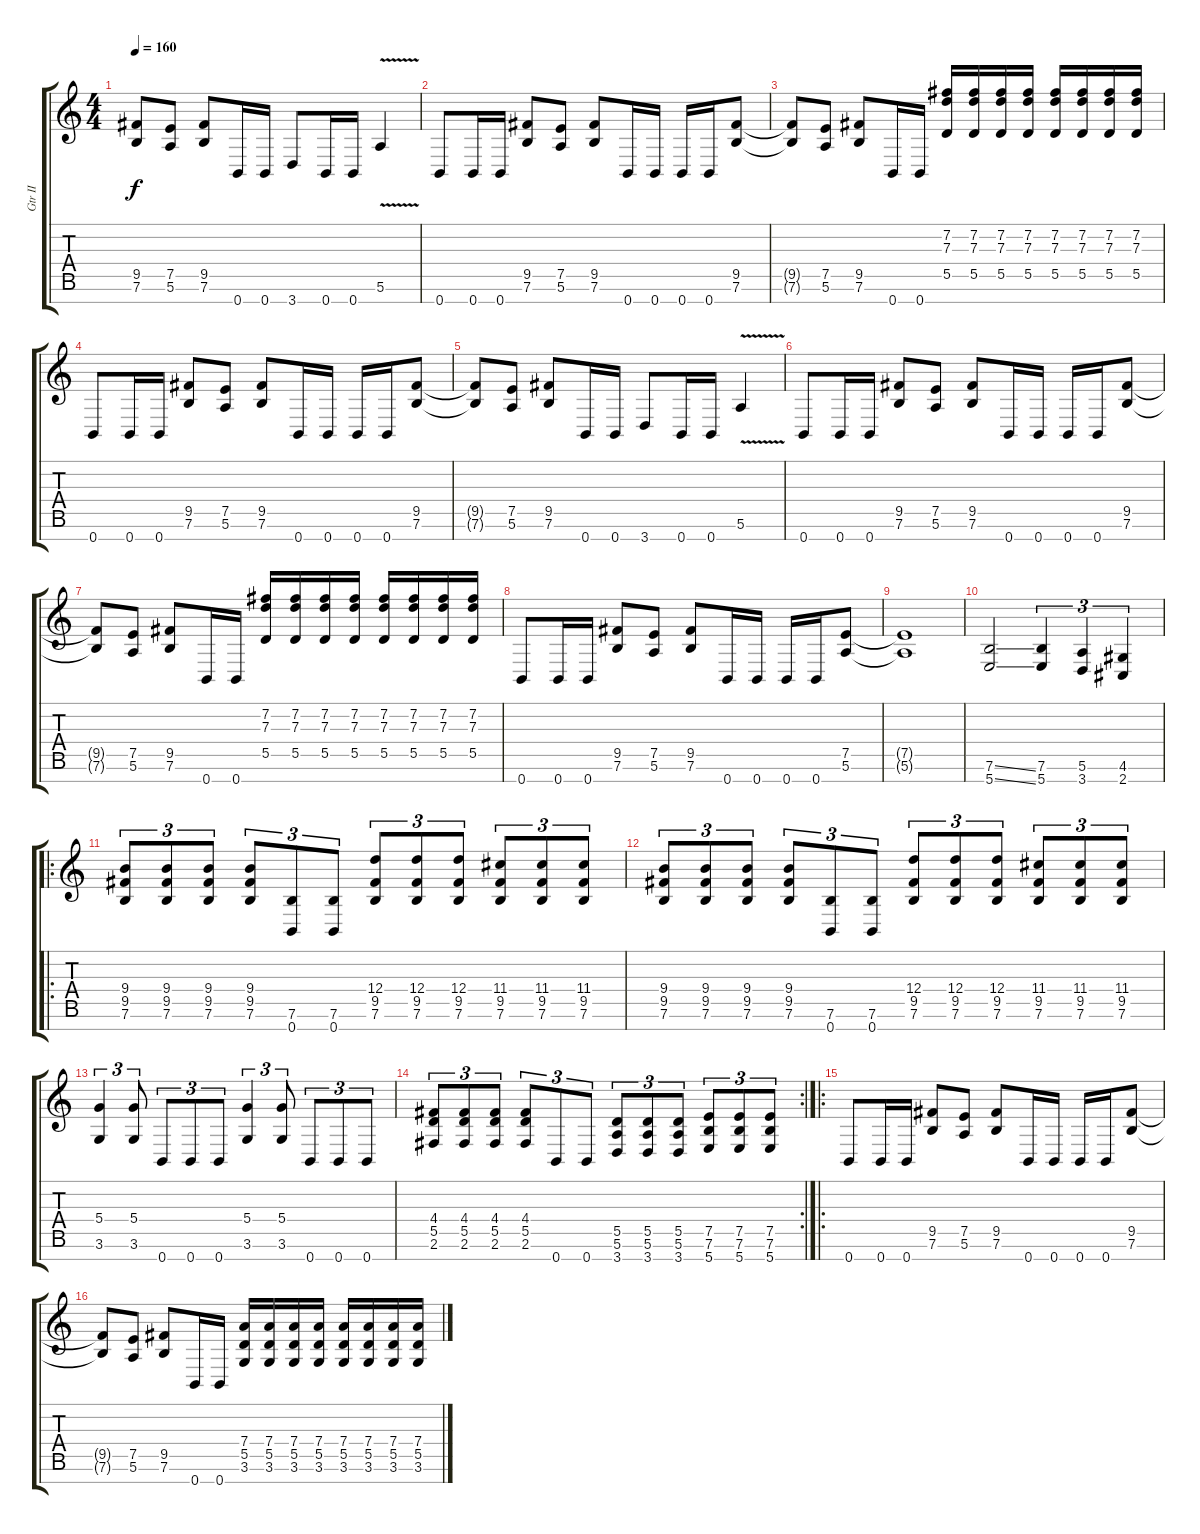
\track ("Gtr II" "Gtr II") {instrument overdrivenguitar}
\staff {score tabs}
\tuning (E4 B3 G3 D3 A2 E2 B1) {hide}
\ts (4 4)
\tempo 160
\clef g2
\ks c
(9.5{t} 7.6{t}).8{dy f} (7.5 5.6).8 (9.5 7.6).8 0.7.16 0.7.16 3.7.8 0.7.16 0.7.16 5.6{v}.4 |
0.7.8 0.7.16 0.7.16 (9.5 7.6).8 (7.5 5.6).8 (9.5 7.6).8 0.7.16 0.7.16 0.7.16 0.7.16 (9.5 7.6).8 |
(9.5{t} 7.6{t}).8 (7.5 5.6).8 (9.5 7.6).8 0.7.16 0.7.16 (7.2 7.3 5.5).16 (7.2 7.3 5.5).16 (7.2 7.3 5.5).16 (7.2 7.3 5.5).16 (7.2 7.3 5.5).16 (7.2 7.3 5.5).16 (7.2 7.3 5.5).16 (7.2 7.3 5.5).16 |
0.7.8 0.7.16 0.7.16 (9.5 7.6).8 (7.5 5.6).8 (9.5 7.6).8 0.7.16 0.7.16 0.7.16 0.7.16 (9.5 7.6).8 |
(9.5{t} 7.6{t}).8 (7.5 5.6).8 (9.5 7.6).8 0.7.16 0.7.16 3.7.8 0.7.16 0.7.16 5.6{v}.4 |
0.7.8 0.7.16 0.7.16 (9.5 7.6).8 (7.5 5.6).8 (9.5 7.6).8 0.7.16 0.7.16 0.7.16 0.7.16 (9.5 7.6).8 |
(9.5{t} 7.6{t}).8 (7.5 5.6).8 (9.5 7.6).8 0.7.16 0.7.16 (7.2 7.3 5.5).16 (7.2 7.3 5.5).16 (7.2 7.3 5.5).16 (7.2 7.3 5.5).16 (7.2 7.3 5.5).16 (7.2 7.3 5.5).16 (7.2 7.3 5.5).16 (7.2 7.3 5.5).16 |
0.7.8 0.7.16 0.7.16 (9.5 7.6).8 (7.5 5.6).8 (9.5 7.6).8 0.7.16 0.7.16 0.7.16 0.7.16 (7.5 5.6).8 |
(7.5{t} 5.6{t}).1 |
(7.6{ss} 5.7{ss}).2 (7.6 5.7).4{tu (3 2)} (5.6 3.7).4{tu (3 2)} (4.6 2.7).4{tu (3 2)} |
\ro
(9.4 9.5 7.6).8{tu (3 2)} (9.4 9.5 7.6).8{tu (3 2)} (9.4 9.5 7.6).8{tu (3 2)} (9.4 9.5 7.6).8{tu (3 2)} (7.6 0.7).8{tu (3 2)} (7.6 0.7).8{tu (3 2)} (12.4 9.5 7.6).8{tu (3 2)} (12.4 9.5 7.6).8{tu (3 2)} (12.4 9.5 7.6).8{tu (3 2)} (11.4 9.5 7.6).8{tu (3 2)} (11.4 9.5 7.6).8{tu (3 2)} (11.4 9.5 7.6).8{tu (3 2)} |
(9.4 9.5 7.6).8{tu (3 2)} (9.4 9.5 7.6).8{tu (3 2)} (9.4 9.5 7.6).8{tu (3 2)} (9.4 9.5 7.6).8{tu (3 2)} (7.6 0.7).8{tu (3 2)} (7.6 0.7).8{tu (3 2)} (12.4 9.5 7.6).8{tu (3 2)} (12.4 9.5 7.6).8{tu (3 2)} (12.4 9.5 7.6).8{tu (3 2)} (11.4 9.5 7.6).8{tu (3 2)} (11.4 9.5 7.6).8{tu (3 2)} (11.4 9.5 7.6).8{tu (3 2)} |
(5.4 3.6).4{tu (3 2)} (5.4 3.6).8{tu (3 2)} 0.7.8{tu (3 2)} 0.7.8{tu (3 2)} 0.7.8{tu (3 2)} (5.4 3.6).4{tu (3 2)} (5.4 3.6).8{tu (3 2)} 0.7.8{tu (3 2)} 0.7.8{tu (3 2)} 0.7.8{tu (3 2)} |
\rc 2
(4.4 5.5 2.6).8{tu (3 2)} (4.4 5.5 2.6).8{tu (3 2)} (4.4 5.5 2.6).8{tu (3 2)} (4.4 5.5 2.6).8{tu (3 2)} 0.7.8{tu (3 2)} 0.7.8{tu (3 2)} (5.5 5.6 3.7).8{tu (3 2)} (5.5 5.6 3.7).8{tu (3 2)} (5.5 5.6 3.7).8{tu (3 2)} (7.5 7.6 5.7).8{tu (3 2)} (7.5 7.6 5.7).8{tu (3 2)} (7.5 7.6 5.7).8{tu (3 2)} |
\ro
0.7.8 0.7.16 0.7.16 (9.5 7.6).8 (7.5 5.6).8 (9.5 7.6).8 0.7.16 0.7.16 0.7.16 0.7.16 (9.5 7.6).8 |
(9.5{t} 7.6{t}).8 (7.5 5.6).8 (9.5 7.6).8 0.7.16 0.7.16 (7.4 5.5 3.6).16 (7.4 5.5 3.6).16 (7.4 5.5 3.6).16 (7.4 5.5 3.6).16 (7.4 5.5 3.6).16 (7.4 5.5 3.6).16 (7.4 5.5 3.6).16 (7.4 5.5 3.6).16
